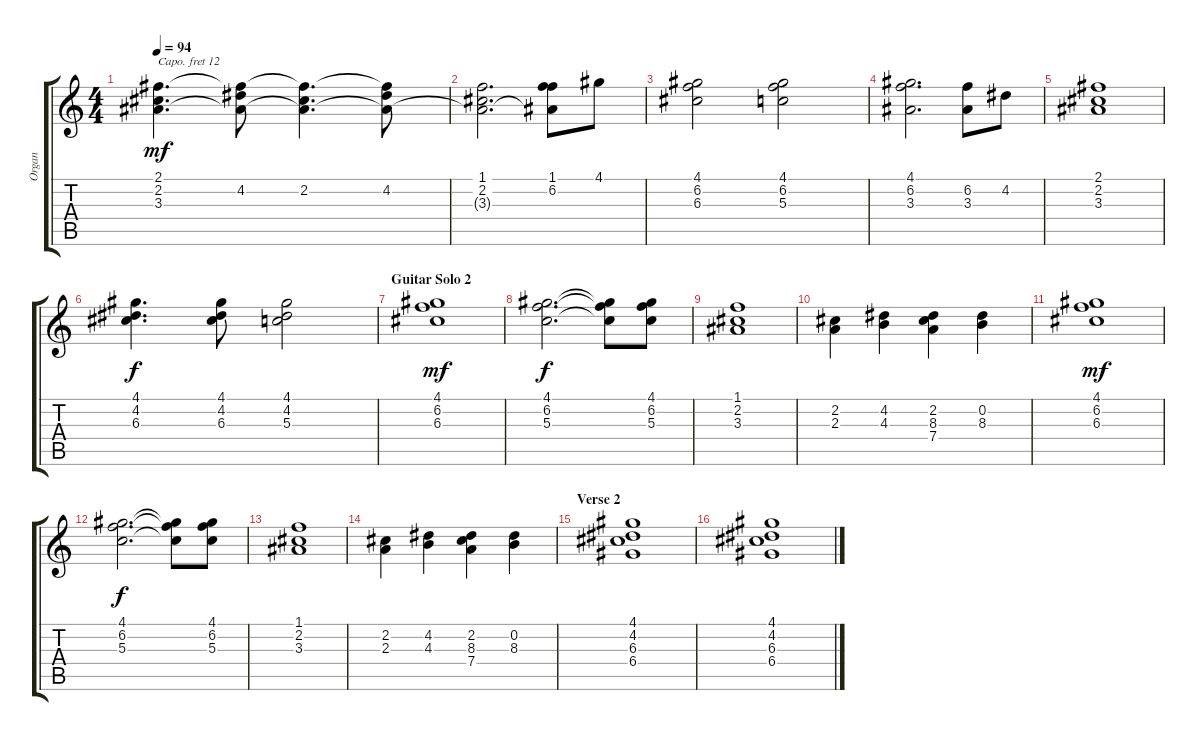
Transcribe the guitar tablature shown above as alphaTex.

\track ("Organ" "Organ") {instrument drawbarorgan}
\staff {score tabs}
\capo 12
\tuning (E4 B3 G3 D3 A2 E2) {hide}
\ts (4 4)
\tempo 94
\clef g2
\ks c
(2.1 2.2 3.3).4{d dy mf} (2.1{t} 4.2 3.3{t}).8 (2.1{t} 2.2 3.3{t}).4{d} (2.1{t} 4.2 3.3{t}).8 |
(1.1 2.2 3.3{t}).2{d} (1.1 6.2 3.3{t}).8 4.1.8 |
(4.1 6.2 6.3).2 (4.1 6.2 5.3).2 |
(4.1 6.2 3.3).2{d} (6.2 3.3).8 4.2.8 |
(2.1 2.2 3.3).1 |
(4.1 4.2 6.3).4{d dy f} (4.1 4.2 6.3).8 (4.1 4.2 5.3).2 |
\section ("" "Guitar Solo 2")
(4.1 6.2 6.3).1{dy mf} |
(4.1 6.2 5.3).2{d dy f} (4.1{t} 6.2{t} 5.3{t}).8 (4.1 6.2 5.3).8 |
(1.1 2.2 3.3).1 |
(2.2 2.3).4 (4.2 4.3).4 (2.2 8.3 7.4).4 (0.2 8.3).4 |
(4.1 6.2 6.3).1{dy mf} |
(4.1 6.2 5.3).2{d dy f} (4.1{t} 6.2{t} 5.3{t}).8 (4.1 6.2 5.3).8 |
(1.1 2.2 3.3).1 |
(2.2 2.3).4 (4.2 4.3).4 (2.2 8.3 7.4).4 (0.2 8.3).4 |
\section ("" "Verse 2")
(4.1 4.2 6.3 6.4).1 |
(4.1 4.2 6.3 6.4).1
